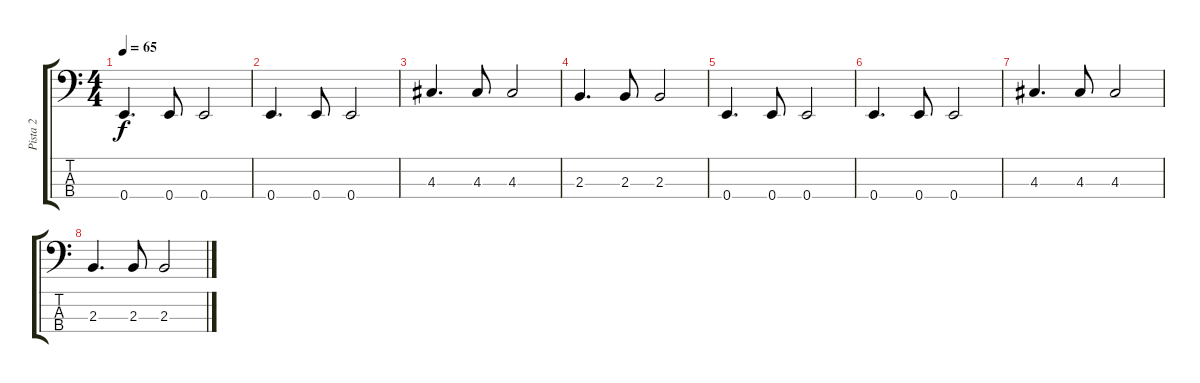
\track ("Pista 2" "Pista 2") {instrument electricbassfinger}
\staff {score tabs}
\tuning (G2 D2 A1 E1) {hide}
\ts (4 4)
\tempo 65
\clef f4
\ks c
0.4.4{d dy f} 0.4.8 0.4.2 |
0.4.4{d} 0.4.8 0.4.2 |
4.3.4{d} 4.3.8 4.3.2 |
2.3.4{d} 2.3.8 2.3.2 |
0.4.4{d} 0.4.8 0.4.2 |
0.4.4{d} 0.4.8 0.4.2 |
4.3.4{d} 4.3.8 4.3.2 |
2.3.4{d} 2.3.8 2.3.2
